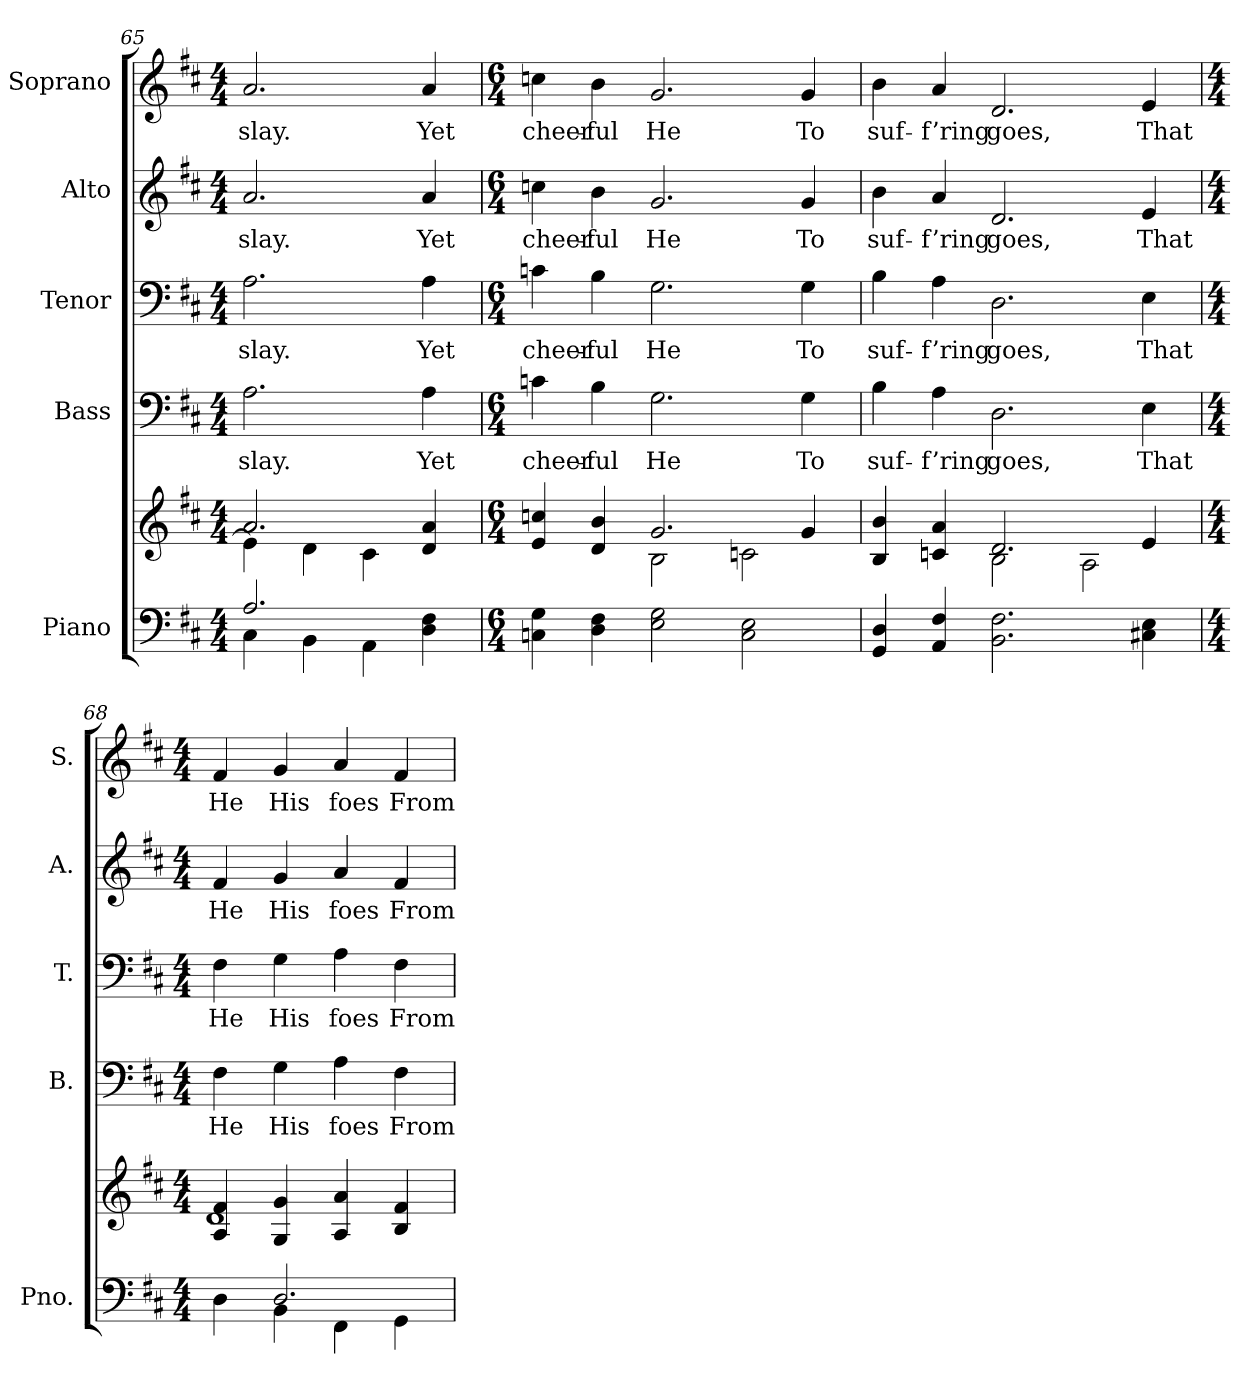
**kern	**kern	**kern	**text	**kern	**text	**kern	**text	**kern	**text
*part5	*part5	*part4	*part4	*part3	*part3	*part2	*part2	*part1	*part1
*staff6	*staff5	*staff4	*staff4	*staff3	*staff3	*staff2	*staff2	*staff1	*staff1
*I"Piano	*	*I"Bass	*	*I"Tenor	*	*I"Alto	*	*I"Soprano	*
*I'Pno.	*	*I'B.	*	*I'T.	*	*I'A.	*	*I'S.	*
*clefF4	*clefG2	*clefF4	*	*clefF4	*	*clefG2	*	*clefG2	*
*k[f#c#]	*k[f#c#]	*k[f#c#]	*	*k[f#c#]	*	*k[f#c#]	*	*k[f#c#]	*
*D:	*D:	*D:	*	*D:	*	*D:	*	*D:	*
*M4/4	*M4/4	*M4/4	*	*M4/4	*	*M4/4	*	*M4/4	*
=65	=65	=65	=65	=65	=65	=65	=65	=65	=65
*^	*^	*	*	*	*	*	*	*	*
!	!	!	!	!	!LO:LY:b:color=#000000	!	!	!	!	!	!
!	!	!	!	!	!	!	!LO:LY:b:color=#000000	!	!	!	!
!	!	!	!	!	!	!	!	!	!LO:LY:b:color=#000000	!	!
!	!	!	!	!	!	!	!	!	!	!	!LO:LY:b:color=#000000
2.Ai/	4C#i\	2.ai/	4ei\]	2.Ai\	slay.	2.Ai\	slay.	2.ai/	slay.	2.ai/	slay.
.	4BBi\	.	4di\	.	.	.	.	.	.	.	.
.	4AAi\	.	4c#i\	.	.	.	.	.	.	.	.
!	!	!	!	!	!LO:LY:b:color=#000000	!	!	!	!	!	!
!	!	!	!	!	!	!	!LO:LY:b:color=#000000	!	!	!	!
!	!	!	!	!	!	!	!	!	!LO:LY:b:color=#000000	!	!
!	!	!	!	!	!	!	!	!	!	!	!LO:LY:b:color=#000000
4Di\ 4F#i	4ryy	4di/ 4ai	4ryy	4Ai\	Yet	4Ai\	Yet	4ai/	Yet	4ai/	Yet
*v	*v	*	*	*	*	*	*	*	*	*	*
=66	=66	=66	=66	=66	=66	=66	=66	=66	=66	=66
*M6/4	*M6/4	*	*M6/4	*	*M6/4	*	*M6/4	*	*M6/4	*
*^	*	*	*	*	*	*	*	*	*	*
!	!	!	!	!	!LO:LY:b:color=#000000	!	!	!	!	!	!
*v	*v	*	*	*	*	*	*	*	*	*	*
*^	*	*	*	*	*	*	*	*	*	*
!	!	!	!	!	!	!	!LO:LY:b:color=#000000	!	!	!	!
*v	*v	*	*	*	*	*	*	*	*	*	*
*^	*	*	*	*	*	*	*	*	*	*
!	!	!	!	!	!	!	!	!	!LO:LY:b:color=#000000	!	!
*v	*v	*	*	*	*	*	*	*	*	*	*
*^	*	*	*	*	*	*	*	*	*	*
!	!	!	!	!	!	!	!	!	!	!	!LO:LY:b:color=#000000
*v	*v	*	*	*	*	*	*	*	*	*	*
4Cni\ 4Gi	4ei/ 4ccni	2ryy	4cni\	cheer-	4cni\	cheer-	4ccni\	cheer-	4ccni\	cheer-
!	!	!	!	!LO:LY:b:color=#000000	!	!	!	!	!	!
!	!	!	!	!	!	!LO:LY:b:color=#000000	!	!	!	!
!	!	!	!	!	!	!	!	!LO:LY:b:color=#000000	!	!
!	!	!	!	!	!	!	!	!	!	!LO:LY:b:color=#000000
4Di\ 4F#i	4di/ 4bi	.	4Bi\	-ful	4Bi\	-ful	4bi\	-ful	4bi\	-ful
!	!	!	!	!LO:LY:b:color=#000000	!	!	!	!	!	!
!	!	!	!	!	!	!LO:LY:b:color=#000000	!	!	!	!
!	!	!	!	!	!	!	!	!LO:LY:b:color=#000000	!	!
!	!	!	!	!	!	!	!	!	!	!LO:LY:b:color=#000000
2Ei\ 2Gi	2.gi/	2Bi\	2.Gi\	He	2.Gi\	He	2.gi/	He	2.gi/	He
2Ci\ 2Ei	.	2cni\	.	.	.	.	.	.	.	.
!	!	!	!	!LO:LY:b:color=#000000	!	!	!	!	!	!
!	!	!	!	!	!	!LO:LY:b:color=#000000	!	!	!	!
!	!	!	!	!	!	!	!	!LO:LY:b:color=#000000	!	!
!	!	!	!	!	!	!	!	!	!	!LO:LY:b:color=#000000
.	4gi/	.	4Gi\	To	4Gi\	To	4gi/	To	4gi/	To
!!LO:PB:g=z
=67	=67	=67	=67	=67	=67	=67	=67	=67	=67	=67
!	!	!	!	!LO:LY:b:color=#000000	!	!	!	!	!	!
!	!	!	!	!	!	!LO:LY:b:color=#000000	!	!	!	!
!	!	!	!	!	!	!	!	!LO:LY:b:color=#000000	!	!
!	!	!	!	!	!	!	!	!	!	!LO:LY:b:color=#000000
4GGi/ 4Di	4Bi/ 4bi	2ryy	4Bi\	suf-	4Bi\	suf-	4bi\	suf-	4bi\	suf-
!	!	!	!	!LO:LY:b:color=#000000	!	!	!	!	!	!
!	!	!	!	!	!	!LO:LY:b:color=#000000	!	!	!	!
!	!	!	!	!	!	!	!	!LO:LY:b:color=#000000	!	!
!	!	!	!	!	!	!	!	!	!	!LO:LY:b:color=#000000
4AAi/ 4F#i	4cni/ 4ai	.	4Ai\	-f’ring	4Ai\	-f’ring	4ai/	-f’ring	4ai/	-f’ring
!	!	!	!	!LO:LY:b:color=#000000	!	!	!	!	!	!
!	!	!	!	!	!	!LO:LY:b:color=#000000	!	!	!	!
!	!	!	!	!	!	!	!	!LO:LY:b:color=#000000	!	!
!	!	!	!	!	!	!	!	!	!	!LO:LY:b:color=#000000
2.BBi\ 2.F#i	2.di/	2Bi\	2.Di\	goes,	2.Di\	goes,	2.di/	goes,	2.di/	goes,
.	.	2Ai\	.	.	.	.	.	.	.	.
!	!	!	!	!LO:LY:b:color=#000000	!	!	!	!	!	!
!	!	!	!	!	!	!LO:LY:b:color=#000000	!	!	!	!
!	!	!	!	!	!	!	!	!LO:LY:b:color=#000000	!	!
!	!	!	!	!	!	!	!	!	!	!LO:LY:b:color=#000000
4C#Xi\ 4Ei	4ei/	.	4Ei\	That	4Ei\	That	4ei/	That	4ei/	That
=68	=68	=68	=68	=68	=68	=68	=68	=68	=68	=68
*M4/4	*M4/4	*	*M4/4	*	*M4/4	*	*M4/4	*	*M4/4	*
*^	*	*	*	*	*	*	*	*	*	*
!	!	!	!	!	!LO:LY:b:color=#000000	!	!	!	!	!	!
!	!	!	!	!	!	!	!LO:LY:b:color=#000000	!	!	!	!
!	!	!	!	!	!	!	!	!	!LO:LY:b:color=#000000	!	!
!	!	!	!	!	!	!	!	!	!	!	!LO:LY:b:color=#000000
4Di\	4ryy	4Ai/ 4f#i	1di	4F#i\	He	4F#i\	He	4f#i/	He	4f#i/	He
!	!	!	!	!	!LO:LY:b:color=#000000	!	!	!	!	!	!
!	!	!	!	!	!	!	!LO:LY:b:color=#000000	!	!	!	!
!	!	!	!	!	!	!	!	!	!LO:LY:b:color=#000000	!	!
!	!	!	!	!	!	!	!	!	!	!	!LO:LY:b:color=#000000
2.Di/	4BBi\	4Gi/ 4gi	.	4Gi\	His	4Gi\	His	4gi/	His	4gi/	His
!	!	!	!	!	!LO:LY:b:color=#000000	!	!	!	!	!	!
!	!	!	!	!	!	!	!LO:LY:b:color=#000000	!	!	!	!
!	!	!	!	!	!	!	!	!	!LO:LY:b:color=#000000	!	!
!	!	!	!	!	!	!	!	!	!	!	!LO:LY:b:color=#000000
.	4FF#i\	4Ai/ 4ai	.	4Ai\	foes	4Ai\	foes	4ai/	foes	4ai/	foes
!	!	!	!	!	!LO:LY:b:color=#000000	!	!	!	!	!	!
!	!	!	!	!	!	!	!LO:LY:b:color=#000000	!	!	!	!
!	!	!	!	!	!	!	!	!	!LO:LY:b:color=#000000	!	!
!	!	!	!	!	!	!	!	!	!	!	!LO:LY:b:color=#000000
.	4GGi\	4Bi/ 4f#i	.	4F#i\	From	4F#i\	From	4f#i/	From	4f#i/	From
*v	*v	*	*	*	*	*	*	*	*	*	*
*	*v	*v	*	*	*	*	*	*	*	*
=	=	=	=	=	=	=	=	=	=
*-	*-	*-	*-	*-	*-	*-	*-	*-	*-
